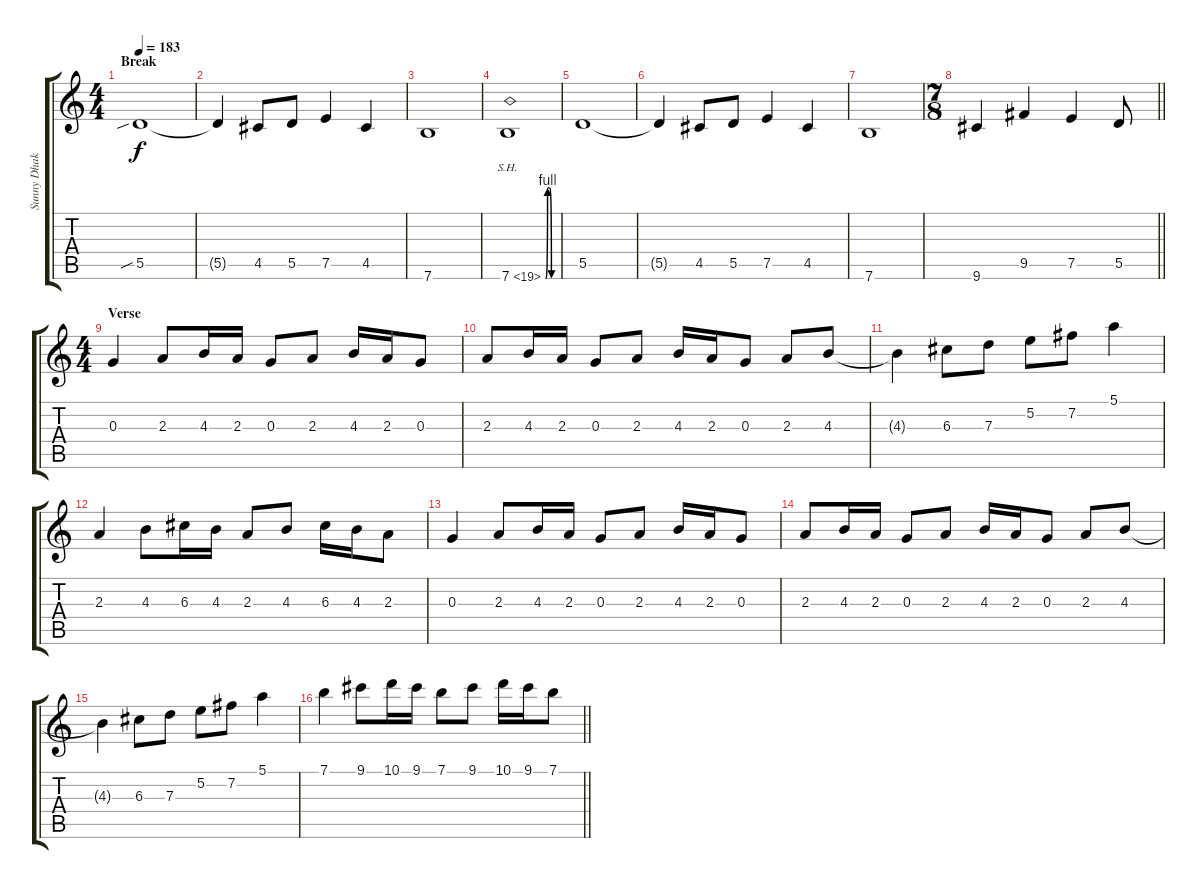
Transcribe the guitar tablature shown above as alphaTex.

\track ("Sunny Dhak" "Sunny Dhak") {instrument distortionguitar}
\staff {score tabs}
\tuning (E4 B3 G3 D3 A2 E2) {hide}
\ts (4 4)
\section ("" "Break")
\tempo 183
\clef g2
\ks c
5.5{sib}.1{dy f} |
5.5{t}.4 4.5.8 5.5.8 7.5.4 4.5.4 |
7.6.1 |
7.6{be (custom 0 0 10 4 20 4 30 0 60 0) sh 12}.1 |
5.5.1 |
5.5{t}.4 4.5.8 5.5.8 7.5.4 4.5.4 |
7.6.1 |
\ts (7 8)
\barLineRight lightlight
9.6.4 9.5.4 7.5.4 5.5.8 |
\ts (4 4)
\section ("" "Verse")
0.3.4 2.3.8 4.3.16 2.3.16 0.3.8 2.3.8 4.3.16 2.3.16 0.3.8 |
2.3.8 4.3.16 2.3.16 0.3.8 2.3.8 4.3.16 2.3.16 0.3.8 2.3.8 4.3.8 |
4.3{t}.4 6.3.8 7.3.8 5.2.8 7.2.8 5.1.4 |
2.3.4 4.3.8 6.3.16 4.3.16 2.3.8 4.3.8 6.3.16 4.3.16 2.3.8 |
0.3.4 2.3.8 4.3.16 2.3.16 0.3.8 2.3.8 4.3.16 2.3.16 0.3.8 |
2.3.8 4.3.16 2.3.16 0.3.8 2.3.8 4.3.16 2.3.16 0.3.8 2.3.8 4.3.8 |
4.3{t}.4 6.3.8 7.3.8 5.2.8 7.2.8 5.1.4 |
\barLineRight lightlight
7.1.4 9.1.8 10.1.16 9.1.16 7.1.8 9.1.8 10.1.16 9.1.16 7.1.8
